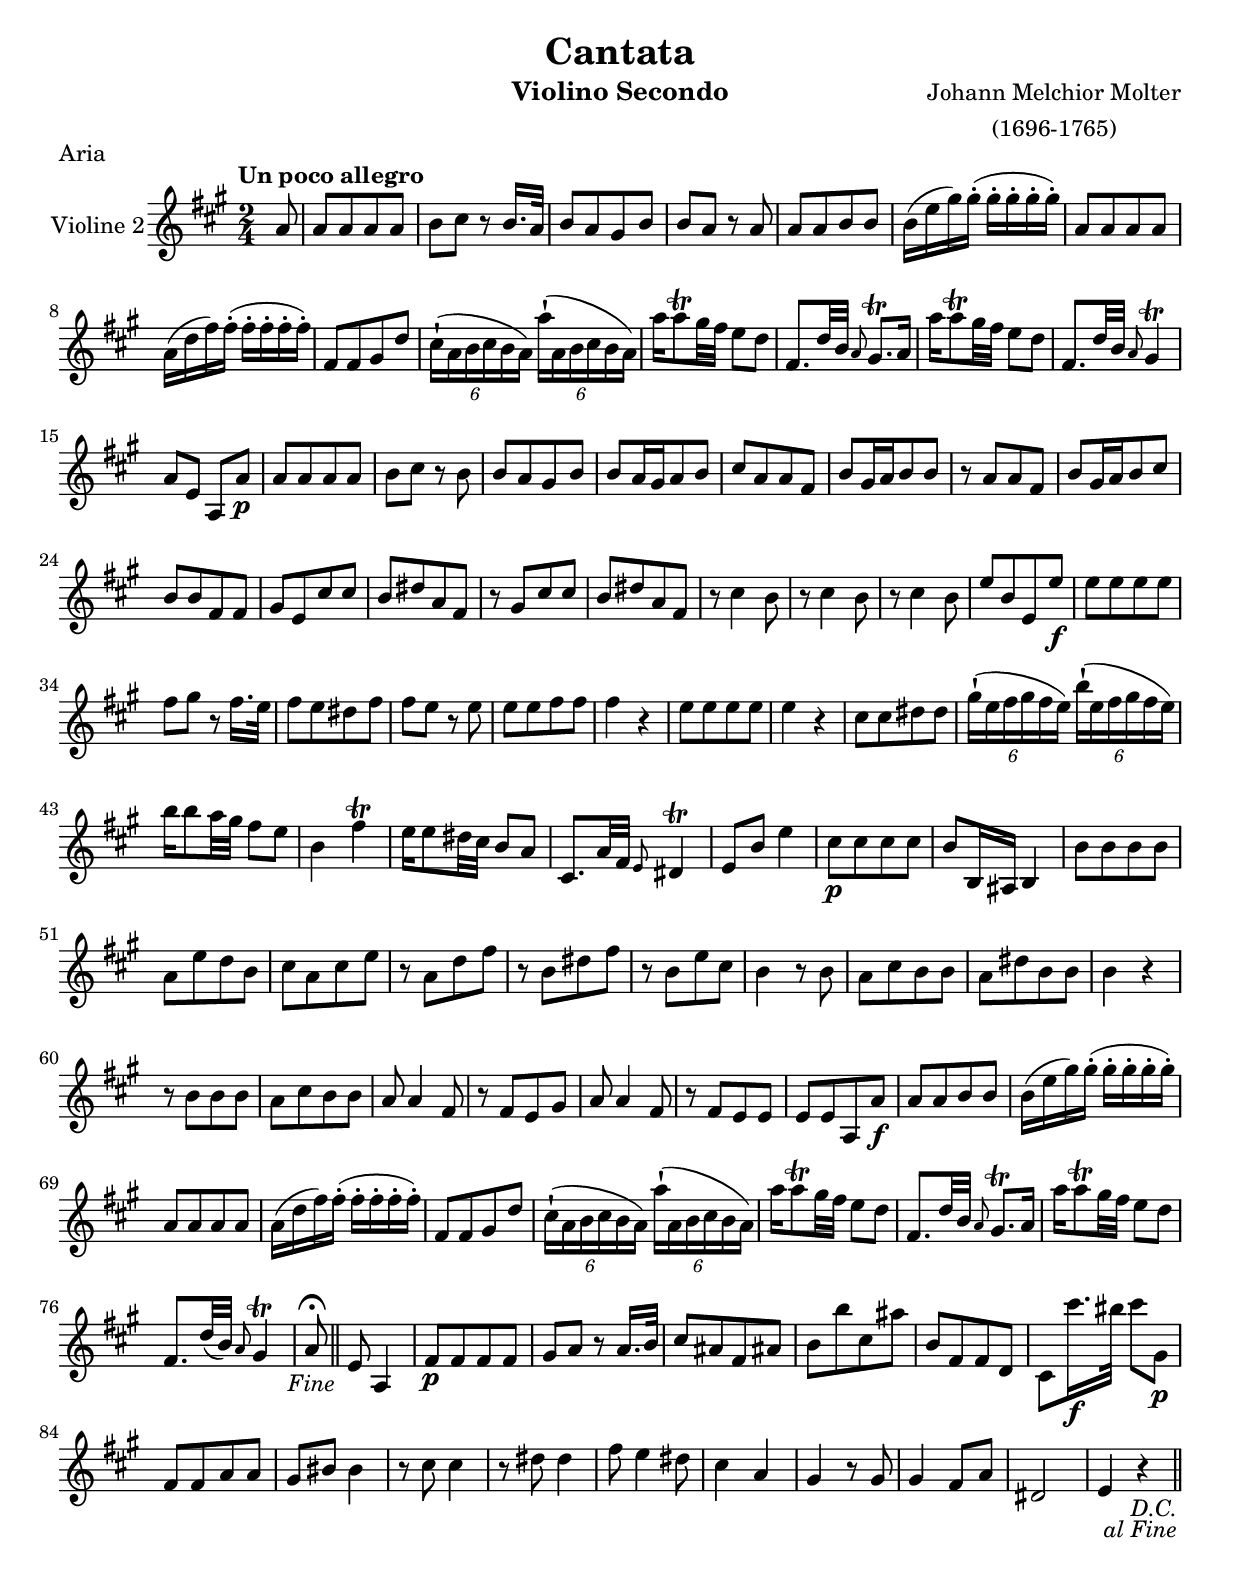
\version "2.24.2"
\language "deutsch"

\header {
  title = "Cantata"
  instrument = "Violino Secondo"
  composer =  \markup \center-column {"Johann Melchior Molter" "(1696-1765)"}
}


\include "Setup.ly"

violinesecondo_noten = {
 %Zeile 1
 \tempo "Un poco allegro"
 \partial 8
 \repeat segno 2 {
   a8 |a8 [a a a] | h cis r h16. a32 | h8 [a gis h] | h a r a |
   a8 [a h h] | h16 [(e gis) gis-.] (gis-. [gis-. gis-. gis-.)] |
   a,8 [a a a] | a16 [(d fis) fis-.] (fis-. [fis-. fis-. fis-.)] |
   fis,8 [fis gis d'] | \tuplet 6/4 {cis16-! (a h cis h a)} \tuplet 6/4 {a'16-! (a, h cis h a)} |
   
   %Zeile 2
   a'16 a8\trill gis32 fis e8 d | fis,8. d'32 h \grace a8 gis8.\trill a16 |
   a'16 a8\trill gis32 fis e8 d | fis,8. d'32 h \grace a8 gis4\trill |
   a8 e a, a' \p | a8 [a a a] | h cis r h | h [a gis h]
   h8 [a16 gis a8 h] | cis [a a fis] | h [gis16 a h8 h] | r a [a fis] |
   h [gis16 a h8 cis] |
   
   %Zeile 3
   h8 [h fis fis] | gis [e cis' cis] | h [dis a fis] | r gis [cis cis] |
   h8 [dis a fis] | \repeat unfold 3 {r cis'4 h8} |
   e8 [h e, e' \f] | e [e e e ] | fis gis r fis16. e32 | fis8 [e dis fis] |
   fis8 e r e | e [e fis fis] |
   
   %Zeile 4
   fis4 r | e8 [e e e] | e4 r | cis8 [cis dis dis] |
   \tuplet 6/4 {gis16-! (e fis gis fis e)} \tuplet 6/4 {h'16-! (e, fis gis fis e)} | h'16 [h8 a32 gis] fis8 e |
   h4 fis'\trill | e16 [e8 dis32 cis] h8 a | cis,8. a'32 fis \grace e8 dis4\trill | e8 h' e4 |
   cis8 \p [cis cis cis]
   
   %Zeile 5
   h8 [h,16 ais] h4 | h'8 [h h h] | a [e' d h] | cis [a cis e] |
   r8 a, [d fis] | r h, [dis fis] | r h, [e cis] | h4 r8 h |
   a8 [cis h h] | a8 [dis h h] | h4 r | r8 h [h h] |
   a8 [cis h h] |
   
   %Zeile 6
   a8 a4 fis8 | r fis [e gis] | a a4 fis8 | r fis [e e] |
   e8 [e a, a' \f] | a [a h h] | h16 [(e gis) gis-.] (gis-. [gis-. gis-. gis-.]) | a,8 [a a a] |
   a16 [(d fis) fis-.] (fis-. [fis-. fis-. fis-.]) | fis,8 [fis gis d'] |
   \tuplet 6/4 {cis16-! (a h cis h a)} \tuplet 6/4 {a'16-! (a, h cis h a)} | 
   
   %Zeile 7
   a'16 a8\trill gis32 fis e8 d | fis,8. d'32 h \grace a8 gis8.\trill a16 |
   a'16 a8\trill gis32 fis e8 d | fis,8. d'32 (h) \grace a8 gis4\trill | 
   a8 \fermata \bar "||"
   \volta 2 \fine
   \volta 1 
   e8 a,4 | fis'8 \p [fis fis fis] | gis a r a16. h32 | cis8 [ais fis ais!] |
   h8 [h' cis, ais'] | h, [fis fis d] | cis8 [cis''16. \f his32] cis8 gis, \p |
   
   %Zeile 8
   fis8 [fis a a] | gis his his4 | r8 cis cis4 | r8 dis dis4 |
   fis8 e4 dis8 | cis4 a | gis r8 gis | gis4 fis8 a |
   dis,2 | e4 r \bar "||"
  }
 \section
}

violinesecondo = \relative c'' {
  \clef treble
  \key_timesig
  \violinesecondo_noten
}

 
\score {
  \header {
    piece = "Aria"
  }
  \new Staff = "violinesecondo" \with { instrumentName = "Violine 2" } \violinesecondo 
  \layout { }
}
